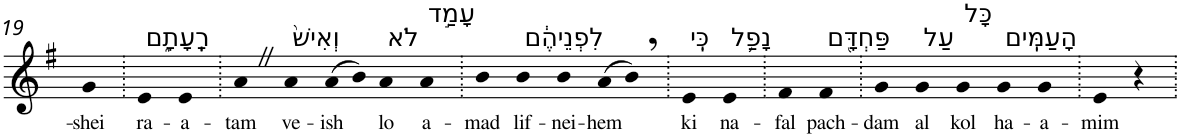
**kern	**text
*part1	*part1
*staff1	*staff1
*I"Piano	*
*I'Pno	*
!!LO:PB:g=z
*clefG2	*
*k[f#]	*
*G:	*
=19	=19
!	!LO:LY:b
4g	-shei
=20.	=20.
!LO:TX:a:t=רָֽעָתָ֑ם	!
!	!LO:LY:b
4e	ra-
!	!LO:LY:b
4e	-a-
=21.	=21.
!	!LO:LY:b
4aZ	-tam
!LO:TX:a:t=וְאִישׁ֙	!
!	!LO:LY:b
4a	ve-
!	!LO:LY:b
(>8a	-ish
8b)	.
!LO:TX:a:t=לֹא	!
!	!LO:LY:b
4a	lo
!LO:TX:a:t=עָמַ֣ד	!
!	!LO:LY:b
4a	a-
=22.	=22.
!	!LO:LY:b
4b	-mad
!LO:TX:a:t=לִפְנֵיהֶ֔ם	!
!	!LO:LY:b
4b	lif-
!	!LO:LY:b
4b	-nei-
!	!LO:LY:b
(>8a	-hem
8b,)	.
=23.	=23.
!LO:TX:a:t=כִּֽי	!
!	!LO:LY:b
4e	ki
!LO:TX:a:t=נָפַ֥ל	!
!	!LO:LY:b
4e	na-
=24.	=24.
!	!LO:LY:b
4f#	-fal
!LO:TX:a:t=פַּחְדָּ֖ם	!
!	!LO:LY:b
4f#	pach-
=25.	=25.
!	!LO:LY:b
4g	-dam
!LO:TX:a:t=עַל	!
!	!LO:LY:b
4g	al
!LO:TX:a:t=כָּל	!
!	!LO:LY:b
4g	kol
!LO:TX:a:t=הָעַמִּֽים	!
!	!LO:LY:b
4g	ha-
!	!LO:LY:b
4g	-a-
=26.	=26.
!	!LO:LY:b
4e	-mim
4r	.
=.	=.
*-	*-
